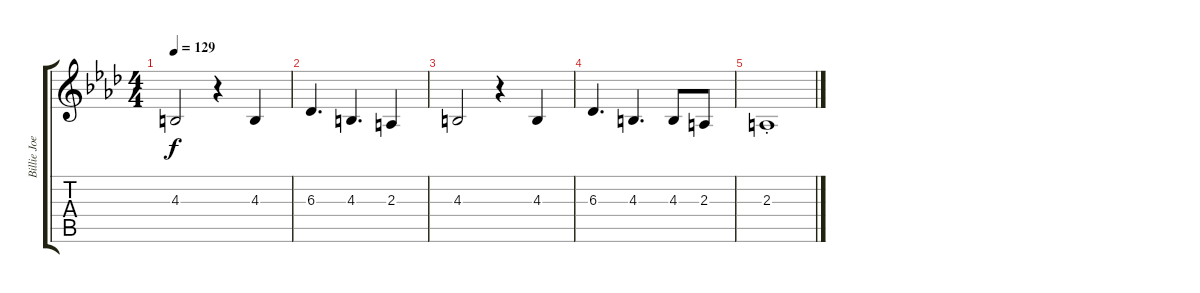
\track ("Billie Joe (Vocals)" "Billie Joe") {instrument trumpet}
\staff {score tabs}
\tuning (E4 B3 G3 D3 A2 E2) {hide}
\ts (4 4)
\tempo 129
\clef g2
\ks ab
4.3.2{dy f} r.4 4.3.4 |
6.3.4{d} 4.3.4{d} 2.3.4 |
4.3.2 r.4 4.3.4 |
6.3.4{d} 4.3.4{d} 4.3.8 2.3.8 |
2.3{st}.1
